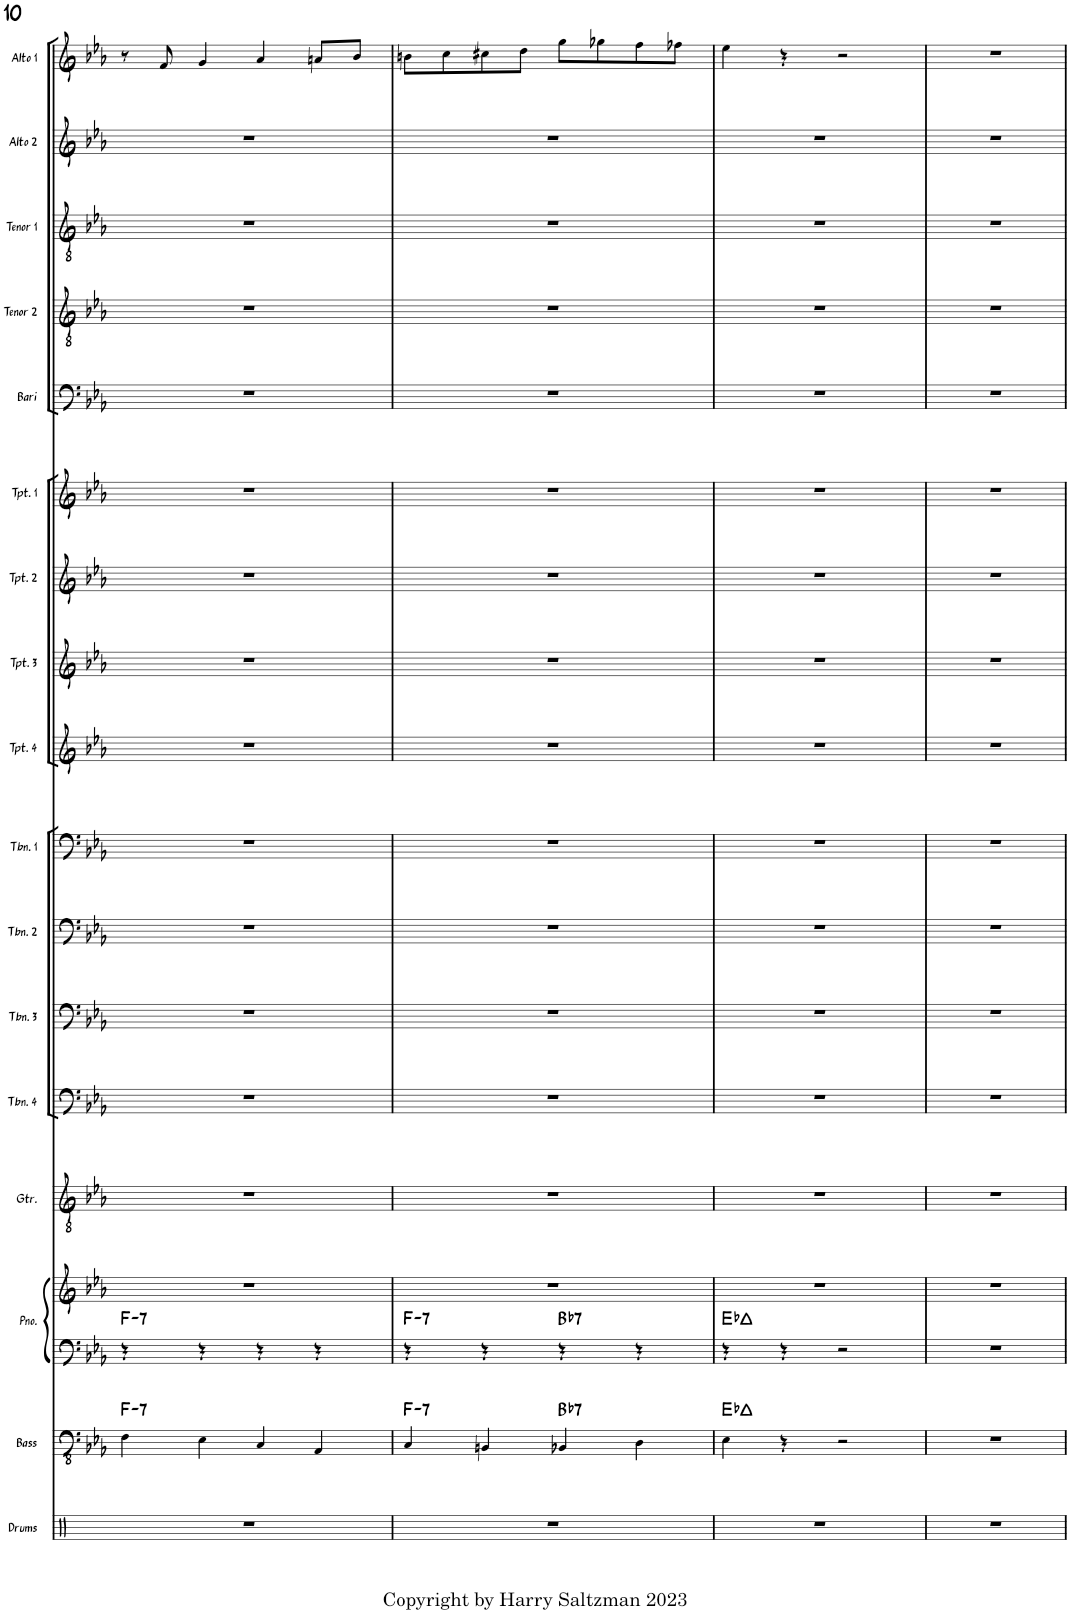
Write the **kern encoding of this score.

**kern	**kern	**harte	**kern	**kern	**harte	**kern	**kern	**kern	**kern	**kern	**kern	**kern	**kern	**kern	**kern	**kern	**kern	**kern	**kern
*part17	*part16	*part16	*part15	*part15	*part15	*part14	*part13	*part12	*part11	*part10	*part9	*part8	*part7	*part6	*part5	*part4	*part3	*part2	*part1
*staff18	*staff17	*	*staff16	*staff15	*	*staff14	*staff13	*staff12	*staff11	*staff10	*staff9	*staff8	*staff7	*staff6	*staff5	*staff4	*staff3	*staff2	*staff1
*I"Drums	*I"Bass	*	*I"Piano	*	*	*I"Guitar	*I"Trombone 4	*I"Trombone 3	*I"Trombone 2	*I"Trombone 1	*I"Trumpet 4	*I"Trumpet 3	*I"Trumpet 2	*I"Trumpet 1	*I"Bari Sax	*I"Tenor Sax 2	*I"Tenor Sax 1	*I"Alto Sax 2	*I"Alto Sax 1
*I'Drums	*I'Bass	*	*I'Pno.	*	*	*I'Gtr.	*I'Tbn. 4	*I'Tbn. 3	*I'Tbn. 2	*I'Tbn. 1	*I'Tpt. 4	*I'Tpt. 3	*I'Tpt. 2	*I'Tpt. 1	*I'Bari	*I'Tenor 2	*I'Tenor 1	*I'Alto 2	*I'Alto 1
!!LO:PB:g=z
*clefX	*clefFv4	*	*clefF4	*clefG2	*	*clefGv2	*clefF4	*clefF4	*clefF4	*clefF4	*clefG2	*clefG2	*clefG2	*clefG2	*clefF4	*clefGv2	*clefGv2	*clefG2	*clefG2
*	*	*	*	*	*	*	*	*	*	*	*ITrd1c2	*ITrd1c2	*ITrd1c2	*ITrd1c2	*ITrd12c21	*ITrd8c14	*ITrd8c14	*ITrd5c9	*ITrd5c9
*k[]	*k[b-e-a-]	*	*k[b-e-a-]	*k[b-e-a-]	*	*k[b-e-a-]	*k[b-e-a-]	*k[b-e-a-]	*k[b-e-a-]	*k[b-e-a-]	*k[b-e-a-]	*k[b-e-a-]	*k[b-e-a-]	*k[b-e-a-]	*k[b-e-a-]	*k[b-e-a-]	*k[b-e-a-]	*k[b-e-a-]	*k[b-e-a-]
*M4/4	*M4/4	*	*M4/4	*M4/4	*	*M4/4	*M4/4	*M4/4	*M4/4	*M4/4	*M4/4	*M4/4	*M4/4	*M4/4	*M4/4	*M4/4	*M4/4	*M4/4	*M4/4
=37	=37	=37	=37	=37	=37	=37	=37	=37	=37	=37	=37	=37	=37	=37	=37	=37	=37	=37	=37
!	!	!LO:H:kt=7	!	!	!LO:H:kt=7	!	!	!	!	!	!	!	!	!	!	!	!	!	!
1r	4FF\	F:min7	4r	1r	F:min7	1r	1r	1r	1r	1r	1r	1r	1r	1r	1r	1r	1r	1r	8r
.	.	.	.	.	.	.	.	.	.	.	.	.	.	.	.	.	.	.	8f/
.	4EE-\	.	4r	.	.	.	.	.	.	.	.	.	.	.	.	.	.	.	4g/
.	4CC/	.	4r	.	.	.	.	.	.	.	.	.	.	.	.	.	.	.	4a-/
.	4AAA-/	.	4r	.	.	.	.	.	.	.	.	.	.	.	.	.	.	.	8an/L
.	.	.	.	.	.	.	.	.	.	.	.	.	.	.	.	.	.	.	8b-/J
=38	=38	=38	=38	=38	=38	=38	=38	=38	=38	=38	=38	=38	=38	=38	=38	=38	=38	=38	=38
!	!	!LO:H:kt=7	!	!	!LO:H:kt=7	!	!	!	!	!	!	!	!	!	!	!	!	!	!
*	*	*	*	*^	*	*	*	*	*	*	*	*	*	*	*	*	*	*	*
1r	4CC/	F:min7	4r	1r	2ryy	F:min7	1r	1r	1r	1r	1r	1r	1r	1r	1r	1r	1r	1r	1r	8bn\L
.	.	.	.	.	.	.	.	.	.	.	.	.	.	.	.	.	.	.	.	8cc\
.	4BBBn/	.	4r	.	.	.	.	.	.	.	.	.	.	.	.	.	.	.	.	8cc#X\
.	.	.	.	.	.	.	.	.	.	.	.	.	.	.	.	.	.	.	.	8dd\J
!	!	!LO:H:kt=7	!	!	!	!LO:H:kt=7	!	!	!	!	!	!	!	!	!	!	!	!	!	!
.	4BBB-X/	Bb:7	4r	.	2ryy	Bb:7	.	.	.	.	.	.	.	.	.	.	.	.	.	8gg\L
.	.	.	.	.	.	.	.	.	.	.	.	.	.	.	.	.	.	.	.	8gg-X\
.	4DD\	.	4r	.	.	.	.	.	.	.	.	.	.	.	.	.	.	.	.	8ff\
.	.	.	.	.	.	.	.	.	.	.	.	.	.	.	.	.	.	.	.	8ff-X\J
*	*	*	*	*v	*v	*	*	*	*	*	*	*	*	*	*	*	*	*	*	*
=39	=39	=39	=39	=39	=39	=39	=39	=39	=39	=39	=39	=39	=39	=39	=39	=39	=39	=39	=39
1r	4EE-\	Eb:maj	4r	1r	Eb:maj	1r	1r	1r	1r	1r	1r	1r	1r	1r	1r	1r	1r	1r	4ee-\
.	4r	.	4r	.	.	.	.	.	.	.	.	.	.	.	.	.	.	.	4r
.	2r	.	2r	.	.	.	.	.	.	.	.	.	.	.	.	.	.	.	2r
=40	=40	=40	=40	=40	=40	=40	=40	=40	=40	=40	=40	=40	=40	=40	=40	=40	=40	=40	=40
1r	1r	.	1r	1r	.	1r	1r	1r	1r	1r	1r	1r	1r	1r	1r	1r	1r	1r	1r
=	=	=	=	=	=	=	=	=	=	=	=	=	=	=	=	=	=	=	=
*-	*-	*-	*-	*-	*-	*-	*-	*-	*-	*-	*-	*-	*-	*-	*-	*-	*-	*-	*-
